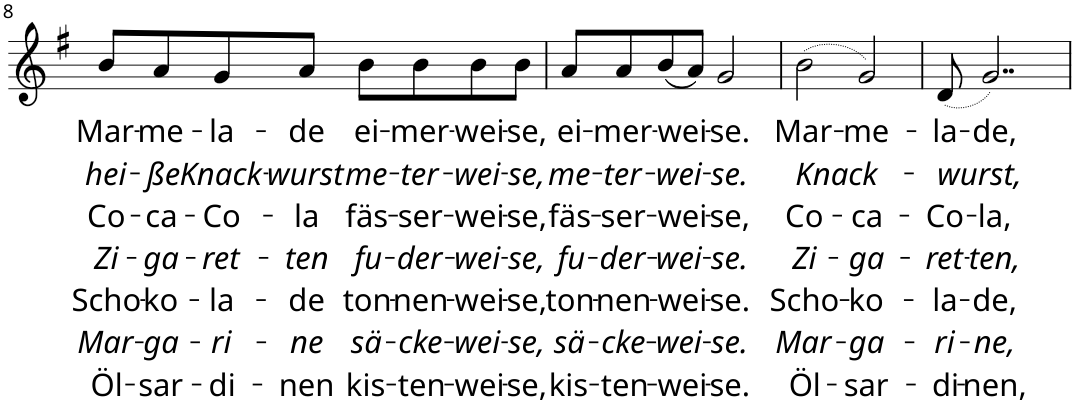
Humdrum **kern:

**kern	**text	**text	**text	**text	**text	**text	**text
*part1	*part1	*part1	*part1	*part1	*part1	*part1	*part1
*staff1	*staff1	*staff1	*staff1	*staff1	*staff1	*staff1	*staff1
*I"Piano, \new:Lied	*	*	*	*	*	*	*
*I'Pno.	*	*	*	*	*	*	*
!!LO:PB:g=z
*clefG2	*	*	*	*	*	*	*
*k[f#]	*	*	*	*	*	*	*
*M4/4	*	*	*	*	*	*	*
=8	=8	=8	=8	=8	=8	=8	=8
!	!LO:LY:b	!LO:LY:b	!LO:LY:b	!LO:LY:b	!LO:LY:b	!LO:LY:b	!LO:LY:b
8b/L	Mar-	hei-	Co-	Zi-	Scho-	Mar-	Öl-
!	!LO:LY:b	!LO:LY:b	!LO:LY:b	!LO:LY:b	!LO:LY:b	!LO:LY:b	!LO:LY:b
8a/	-me-	-ße	-ca-	-ga-	-ko-	-ga-	-sar-
!	!LO:LY:b	!LO:LY:b	!LO:LY:b	!LO:LY:b	!LO:LY:b	!LO:LY:b	!LO:LY:b
8g/	-la-	Knack-	-Co-	-ret-	-la-	-ri-	-di-
!	!LO:LY:b	!LO:LY:b	!LO:LY:b	!LO:LY:b	!LO:LY:b	!LO:LY:b	!LO:LY:b
8a/J	-de	-wurst	-la	-ten	-de	-ne	-nen
!	!LO:LY:b	!LO:LY:b	!LO:LY:b	!LO:LY:b	!LO:LY:b	!LO:LY:b	!LO:LY:b
8b\L	ei-	me-	fäs-	fu-	ton-	sä-	kis-
!	!LO:LY:b	!LO:LY:b	!LO:LY:b	!LO:LY:b	!LO:LY:b	!LO:LY:b	!LO:LY:b
8b\	-mer-	-ter-	-ser-	-der-	-nen-	-cke-	-ten-
!	!LO:LY:b	!LO:LY:b	!LO:LY:b	!LO:LY:b	!LO:LY:b	!LO:LY:b	!LO:LY:b
8b\	-wei-	-wei-	-wei-	-wei-	-wei-	-wei-	-wei-
!	!LO:LY:b	!LO:LY:b	!LO:LY:b	!LO:LY:b	!LO:LY:b	!LO:LY:b	!LO:LY:b
8b\J	-se,	-se,	-se,	-se,	-se,	-se,	-se,
=9	=9	=9	=9	=9	=9	=9	=9
!	!LO:LY:b	!LO:LY:b	!LO:LY:b	!LO:LY:b	!LO:LY:b	!LO:LY:b	!LO:LY:b
8a/L	ei-	me-	fäs-	fu-	ton-	sä-	kis-
!	!LO:LY:b	!LO:LY:b	!LO:LY:b	!LO:LY:b	!LO:LY:b	!LO:LY:b	!LO:LY:b
8a/	-mer-	-ter-	-ser-	-der-	-nen-	-cke-	-ten-
!	!LO:LY:b	!LO:LY:b	!LO:LY:b	!LO:LY:b	!LO:LY:b	!LO:LY:b	!LO:LY:b
(8b/	-wei-	-wei-	-wei-	-wei-	-wei-	-wei-	-wei-
8a/J)	.	.	.	.	.	.	.
!	!LO:LY:b	!LO:LY:b	!LO:LY:b	!LO:LY:b	!LO:LY:b	!LO:LY:b	!LO:LY:b
2g/	-se.	-se.	-se,	-se.	-se.	-se.	-se.
=10	=10	=10	=10	=10	=10	=10	=10
!	!LO:LY:b	!LO:LY:b	!LO:LY:b	!LO:LY:b	!LO:LY:b	!LO:LY:b	!LO:LY:b
(2b\	Mar-	Knack-	Co-	Zi-	Scho-	Mar-	Öl-
!	!LO:LY:b	!	!LO:LY:b	!LO:LY:b	!LO:LY:b	!LO:LY:b	!LO:LY:b
2g/)	-me-	.	-ca-	-ga-	-ko-	-ga-	-sar-
=11	=11	=11	=11	=11	=11	=11	=11
!	!LO:LY:b	!LO:LY:b	!LO:LY:b	!LO:LY:b	!LO:LY:b	!LO:LY:b	!LO:LY:b
(8d/	-la-	-wurst,	-Co-	-ret-	-la-	-ri-	-di-
!	!LO:LY:b	!	!LO:LY:b	!LO:LY:b	!LO:LY:b	!LO:LY:b	!LO:LY:b
2..g/)	-de,	.	-la,	-ten,	-de,	-ne,	-nen,
=	=	=	=	=	=	=	=
*-	*-	*-	*-	*-	*-	*-	*-
